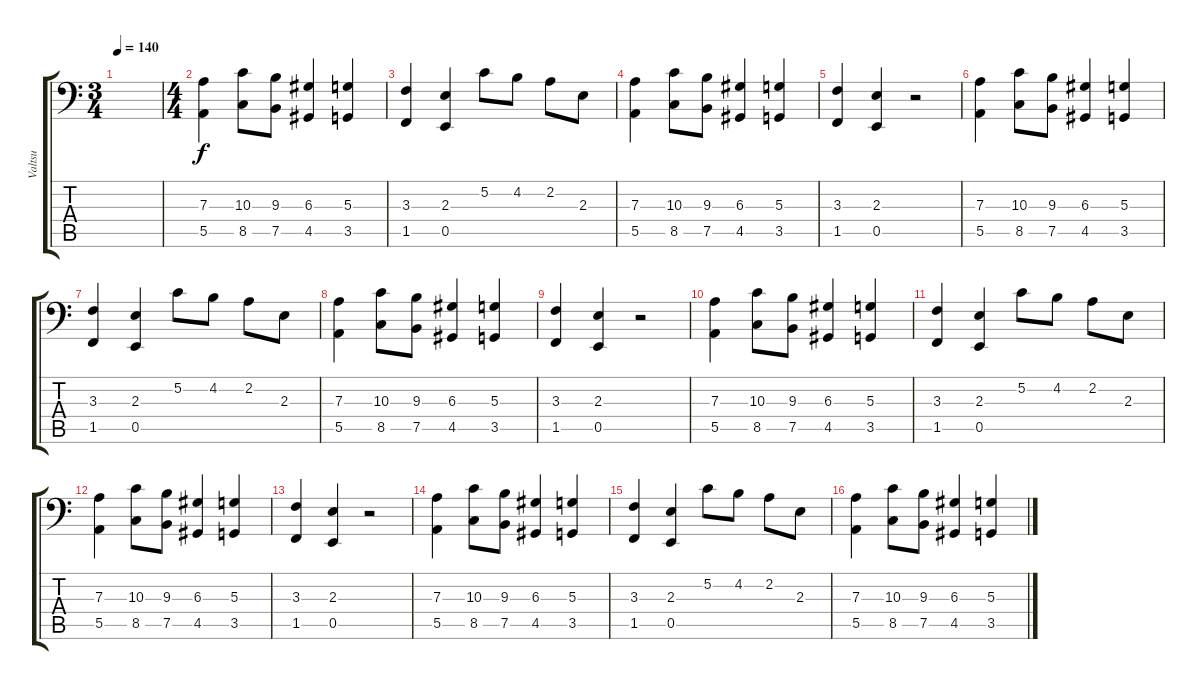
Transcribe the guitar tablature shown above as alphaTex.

\track ("Valtsu" "Valtsu") {instrument electricbasspick}
\staff {score tabs}
\tuning (C3 G2 D2 A1 E1 B0) {hide}
\ts (3 4)
\tempo 140
\clef f4
\ks c
|
\ts (4 4)
(7.3 5.5).4 (10.3 8.5).8 (9.3 7.5).8 (6.3 4.5).4 (5.3 3.5).4 |
(3.3 1.5).4 (2.3 0.5).4 5.2.8 4.2.8 2.2.8 2.3.8 |
(7.3 5.5).4 (10.3 8.5).8 (9.3 7.5).8 (6.3 4.5).4 (5.3 3.5).4 |
(3.3 1.5).4 (2.3 0.5).4 r.2 |
(7.3 5.5).4 (10.3 8.5).8 (9.3 7.5).8 (6.3 4.5).4 (5.3 3.5).4 |
(3.3 1.5).4 (2.3 0.5).4 5.2.8 4.2.8 2.2.8 2.3.8 |
(7.3 5.5).4 (10.3 8.5).8 (9.3 7.5).8 (6.3 4.5).4 (5.3 3.5).4 |
(3.3 1.5).4 (2.3 0.5).4 r.2 |
(7.3 5.5).4 (10.3 8.5).8 (9.3 7.5).8 (6.3 4.5).4 (5.3 3.5).4 |
(3.3 1.5).4 (2.3 0.5).4 5.2.8 4.2.8 2.2.8 2.3.8 |
(7.3 5.5).4 (10.3 8.5).8 (9.3 7.5).8 (6.3 4.5).4 (5.3 3.5).4 |
(3.3 1.5).4 (2.3 0.5).4 r.2 |
(7.3 5.5).4 (10.3 8.5).8 (9.3 7.5).8 (6.3 4.5).4 (5.3 3.5).4 |
(3.3 1.5).4 (2.3 0.5).4 5.2.8 4.2.8 2.2.8 2.3.8 |
(7.3 5.5).4 (10.3 8.5).8 (9.3 7.5).8 (6.3 4.5).4 (5.3 3.5).4
